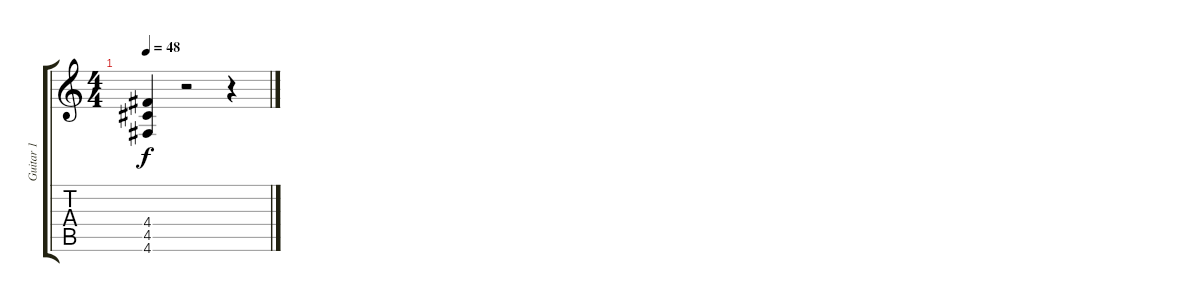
\track ("Guitar 1" "Guitar 1") {instrument overdrivenguitar}
\staff {score tabs}
\tuning (E4 B3 G3 D3 A2 D2) {hide}
\ts (4 4)
\tempo 48
\clef g2
\ks c
(4.4{t} 4.5{t} 4.6{t}).4{dy f} r.2 r.4
